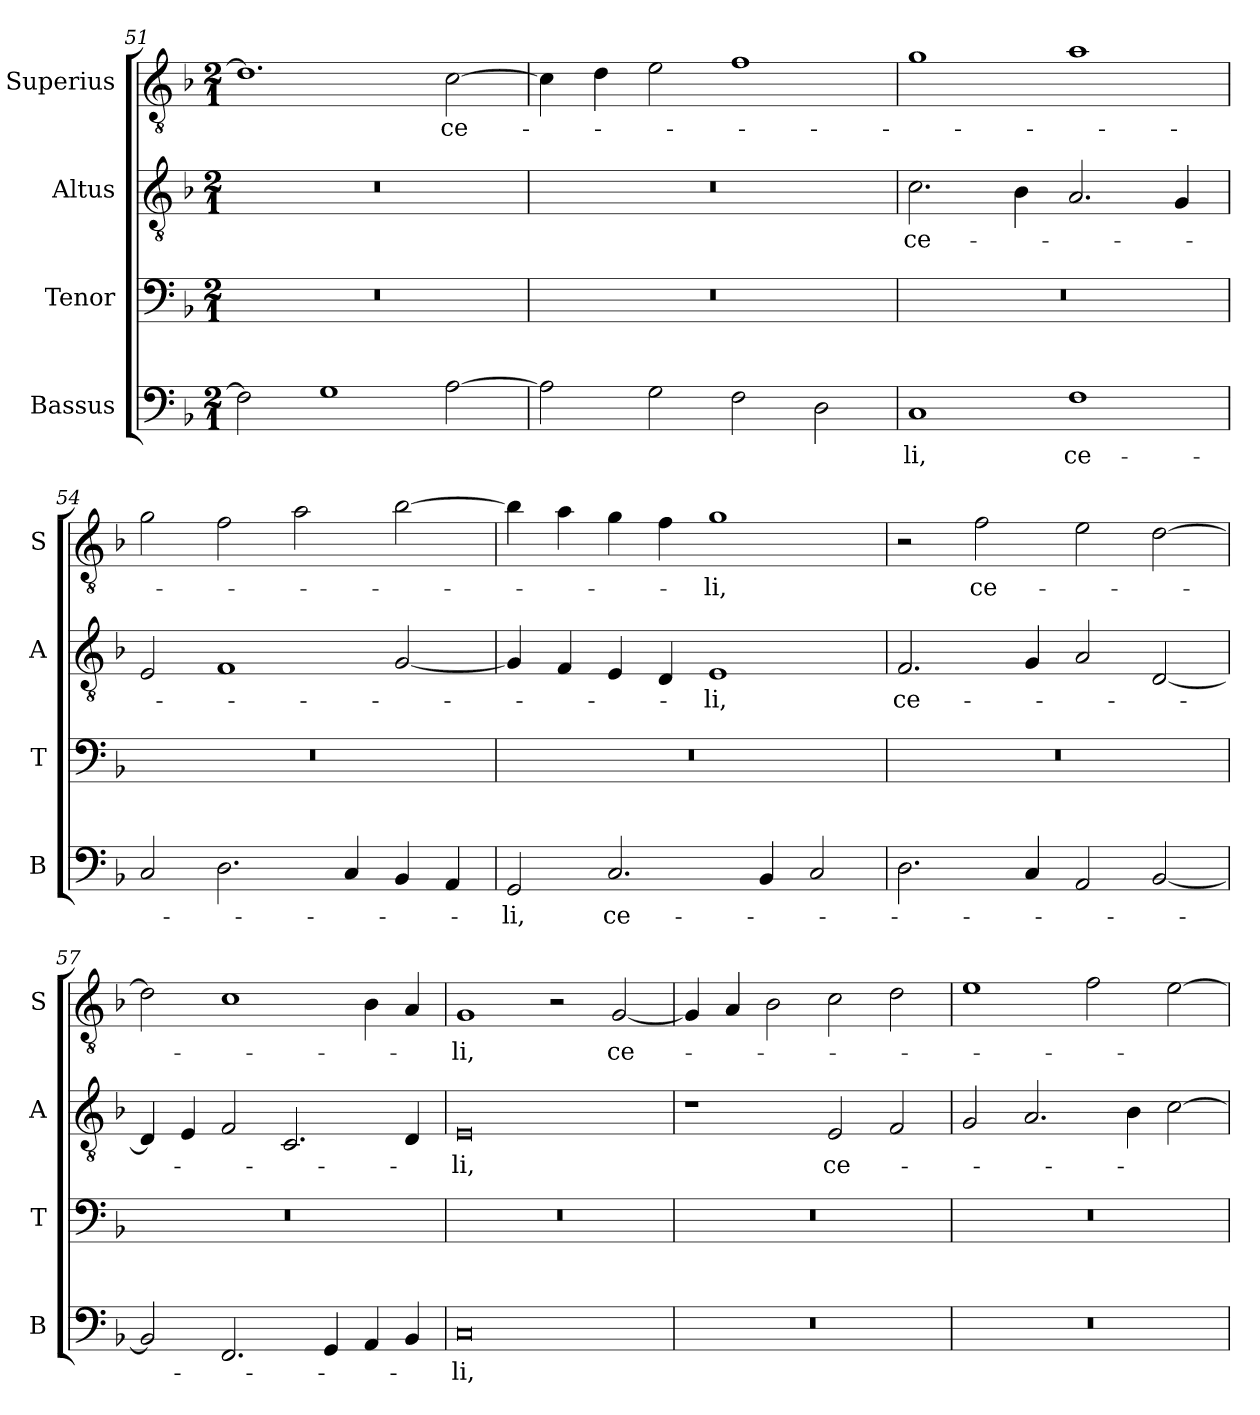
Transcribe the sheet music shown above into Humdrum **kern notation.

**kern	**text	**kern	**kern	**text	**kern	**text
*part4	*part4	*part3	*part2	*part2	*part1	*part1
*staff4	*staff4	*staff3	*staff2	*staff2	*staff1	*staff1
*I"Bassus	*	*I"Tenor	*I"Altus	*	*I"Superius	*
*I'B	*	*I'T	*I'A	*	*I'S	*
*clefF4	*	*clefF4	*clefGv2	*	*clefGv2	*
*k[b-]	*	*k[b-]	*k[b-]	*	*k[b-]	*
*M2/1	*	*M2/1	*M2/1	*	*M2/1	*
=51	=51	=51	=51	=51	=51	=51
2F]	.	0r	0r	.	1.d]	.
1G	.	.	.	.	.	.
!	!	!	!	!	!	!LO:LY:i
[2A	.	.	.	.	[2c	ce-
=52	=52	=52	=52	=52	=52	=52
2A]	.	0r	0r	.	4c]	.
.	.	.	.	.	4d	.
2G	.	.	.	.	2e	.
2F	.	.	.	.	1f	.
2D	.	.	.	.	.	.
=53	=53	=53	=53	=53	=53	=53
!	!LO:LY:i	!	!	!	!	!
1C	-li,	0r	2.c	ce-	1g	.
.	.	.	4B-	.	.	.
!	!LO:LY:i	!	!	!	!	!
1F	ce-	.	2.A	.	1a	.
.	.	.	4G	.	.	.
=54	=54	=54	=54	=54	=54	=54
2C	.	0r	2E	.	2g	.
2.D	.	.	1F	.	2f	.
.	.	.	.	.	2a	.
4C	.	.	.	.	.	.
4BB-	.	.	[2G	.	[2b-	.
4AA	.	.	.	.	.	.
=55	=55	=55	=55	=55	=55	=55
!	!LO:LY:i	!	!	!	!	!
2GG	-li,	0r	4G]	.	4b-]	.
.	.	.	4F	.	4a	.
!	!LO:LY:i	!	!	!	!	!
2.C	ce-	.	4E	.	4g	.
.	.	.	4D	.	4f	.
!	!	!	!	!	!	!LO:LY:i
.	.	.	1E	-li,	1g	-li,
4BB-	.	.	.	.	.	.
2C	.	.	.	.	.	.
=56	=56	=56	=56	=56	=56	=56
!	!	!	!	!LO:LY:i	!	!
2.D	.	0r	2.F	ce-	2r	.
!	!	!	!	!	!	!LO:LY:i
.	.	.	.	.	2f	ce-
4C	.	.	4G	.	.	.
2AA	.	.	2A	.	2e	.
[2BB-	.	.	[2D	.	[2d	.
=57	=57	=57	=57	=57	=57	=57
2BB-]	.	0r	4D]	.	2d]	.
.	.	.	4E	.	.	.
2.FF	.	.	2F	.	1c	.
.	.	.	2.C	.	.	.
4GG	.	.	.	.	.	.
4AA	.	.	.	.	4B-	.
4BB-	.	.	4D	.	4A	.
=58	=58	=58	=58	=58	=58	=58
!	!LO:LY:i	!	!	!LO:LY:i	!	!LO:LY:i
0C	-li,	0r	0E	-li,	1G	-li,
.	.	.	.	.	2r	.
.	.	.	.	.	[2G	ce-
=59	=59	=59	=59	=59	=59	=59
0r	.	0r	1r	.	4G]	.
.	.	.	.	.	4A	.
.	.	.	.	.	2B-	.
!	!	!	!	!LO:LY:i	!	!
.	.	.	2E	ce-	2c	.
.	.	.	2F	.	2d	.
=60	=60	=60	=60	=60	=60	=60
0r	.	0r	2G	.	1e	.
.	.	.	2.A	.	.	.
.	.	.	.	.	2f	.
.	.	.	4B-	.	.	.
.	.	.	[2c	.	[2e	.
=	=	=	=	=	=	=
*-	*-	*-	*-	*-	*-	*-
